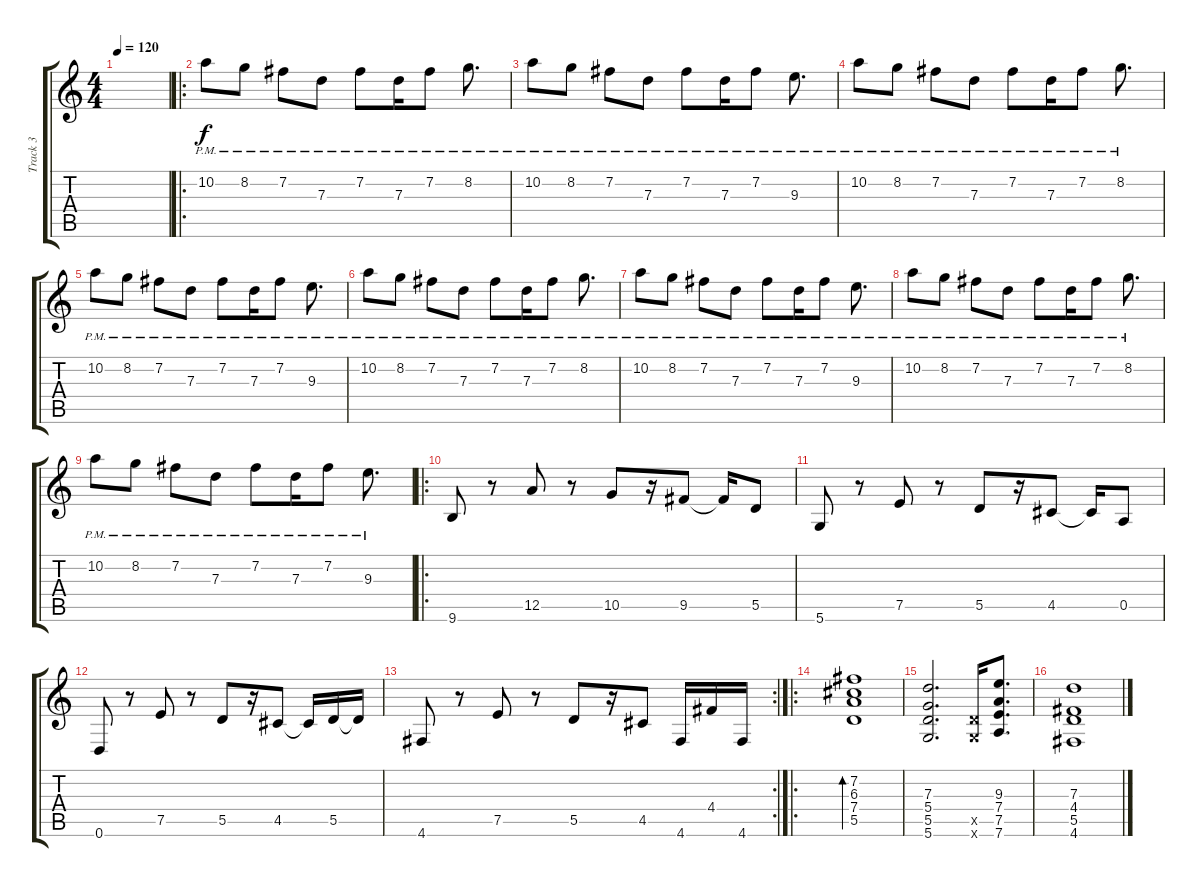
\track ("Track 3" "Track 3") {instrument electricguitarjazz}
\staff {score tabs}
\tuning (E4 B3 G3 D3 A2 D2) {hide}
\ts (4 4)
\tempo 120
\clef g2
\ks c
|
\ro
10.2{pm}.8 8.2{pm}.8 7.2{pm}.8 7.3{pm}.8 7.2{pm}.8 7.3{pm}.16 7.2{pm}.8 8.2{pm}.8{d} |
10.2{pm}.8 8.2{pm}.8 7.2{pm}.8 7.3{pm}.8 7.2{pm}.8 7.3{pm}.16 7.2{pm}.8 9.3{pm}.8{d} |
10.2{pm}.8 8.2{pm}.8 7.2{pm}.8 7.3{pm}.8 7.2{pm}.8 7.3{pm}.16 7.2{pm}.8 8.2{pm}.8{d} |
10.2{pm}.8 8.2{pm}.8 7.2{pm}.8 7.3{pm}.8 7.2{pm}.8 7.3{pm}.16 7.2{pm}.8 9.3{pm}.8{d} |
10.2{pm}.8 8.2{pm}.8 7.2{pm}.8 7.3{pm}.8 7.2{pm}.8 7.3{pm}.16 7.2{pm}.8 8.2{pm}.8{d} |
10.2{pm}.8 8.2{pm}.8 7.2{pm}.8 7.3{pm}.8 7.2{pm}.8 7.3{pm}.16 7.2{pm}.8 9.3{pm}.8{d} |
10.2{pm}.8 8.2{pm}.8 7.2{pm}.8 7.3{pm}.8 7.2{pm}.8 7.3{pm}.16 7.2{pm}.8 8.2{pm}.8{d} |
10.2{pm}.8 8.2{pm}.8 7.2{pm}.8 7.3{pm}.8 7.2{pm}.8 7.3{pm}.16 7.2{pm}.8 9.3{pm}.8{d} |
\ro
9.6.8 r.8 12.5.8 r.8 10.5.8 r.16 9.5.8 9.5{t}.16 5.5.8 |
5.6.8 r.8 7.5.8 r.8 5.5.8 r.16 4.5.8 4.5{t}.16 0.5.8 |
0.6.8 r.8 7.5.8 r.8 5.5.8 r.16 4.5.8 4.5{t}.16 5.5.16 5.5{t}.16 |
\rc 2
4.6.8 r.8 7.5.8 r.8 5.5.8 r.16 4.5.8 4.6.16 4.4.16 4.6.16 |
\ro
(7.2 6.3 7.4 5.5).1{bd 30} |
(7.3 5.4 5.5 5.6).2{d} (5.5{x} 5.6{x}).16 (9.3 7.4 7.5 7.6).8{d} |
(7.3 4.4 5.5 4.6).1
